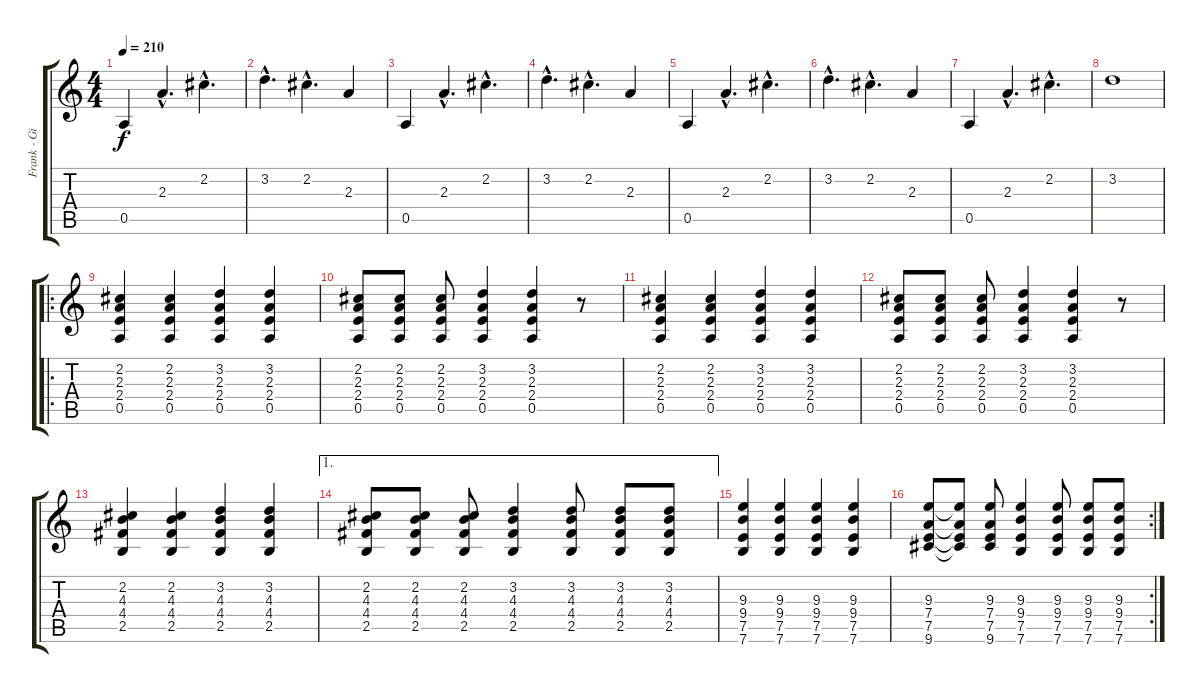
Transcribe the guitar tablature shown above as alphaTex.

\track ("Frank - Gitaar 2" "Frank - Gi") {instrument distortionguitar}
\staff {score tabs}
\tuning (E4 B3 G3 D3 A2 E2) {hide}
\ts (4 4)
\tempo 210
\clef g2
\ks c
0.5.4{dy f instrument distortionguitar} 2.3{hac}.4{d} 2.2{hac}.4{d} |
3.2{hac}.4{d} 2.2{hac}.4{d} 2.3.4 |
0.5.4 2.3{hac}.4{d} 2.2{hac}.4{d} |
3.2{hac}.4{d} 2.2{hac}.4{d} 2.3.4 |
0.5.4 2.3{hac}.4{d} 2.2{hac}.4{d} |
3.2{hac}.4{d} 2.2{hac}.4{d} 2.3.4 |
0.5.4 2.3{hac}.4{d} 2.2{hac}.4{d} |
3.2.1 |
\ro
(2.2 2.3 2.4 0.5).4 (2.2 2.3 2.4 0.5).4 (3.2 2.3 2.4 0.5).4 (3.2 2.3 2.4 0.5).4 |
(2.2 2.3 2.4 0.5).8 (2.2 2.3 2.4 0.5).8 (2.2 2.3 2.4 0.5).8 (3.2 2.3 2.4 0.5).4 (3.2 2.3 2.4 0.5).4 r.8 |
(2.2 2.3 2.4 0.5).4 (2.2 2.3 2.4 0.5).4 (3.2 2.3 2.4 0.5).4 (3.2 2.3 2.4 0.5).4 |
(2.2 2.3 2.4 0.5).8 (2.2 2.3 2.4 0.5).8 (2.2 2.3 2.4 0.5).8 (3.2 2.3 2.4 0.5).4 (3.2 2.3 2.4 0.5).4 r.8 |
(2.2 4.3 4.4 2.5).4 (2.2 4.3 4.4 2.5).4 (3.2 4.3 4.4 2.5).4 (3.2 4.3 4.4 2.5).4 |
\ae 1
(2.2 4.3 4.4 2.5).8 (2.2 4.3 4.4 2.5).8 (2.2 4.3 4.4 2.5).8 (3.2 4.3 4.4 2.5).4 (3.2 4.3 4.4 2.5).8 (3.2 4.3 4.4 2.5).8 (3.2 4.3 4.4 2.5).8 |
(9.3 9.4 7.5 7.6).4 (9.3 9.4 7.5 7.6).4 (9.3 9.4 7.5 7.6).4 (9.3 9.4 7.5 7.6).4 |
\rc 2
(9.3 7.4 7.5 9.6).8 (9.3{t} 7.4{t} 7.5{t} 9.6{t}).8 (9.3 7.4 7.5 9.6).8 (9.3 9.4 7.5 7.6).4 (9.3 9.4 7.5 7.6).8 (9.3 9.4 7.5 7.6).8 (9.3 9.4 7.5 7.6).8
